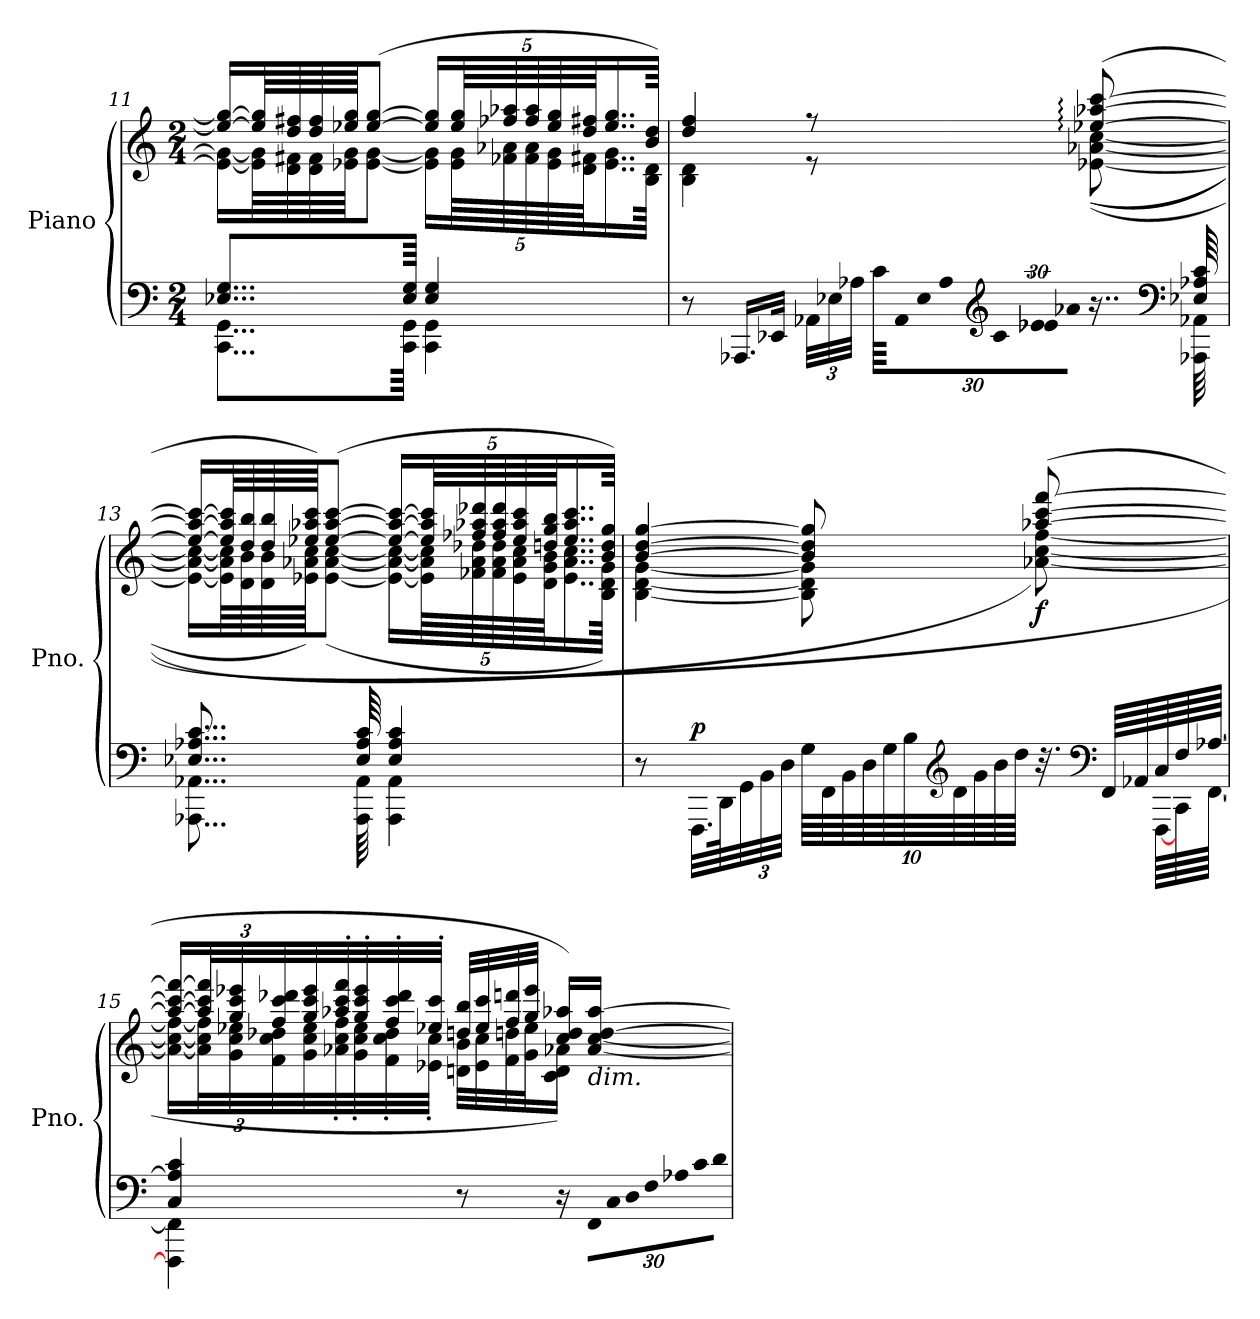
**kern	**kern	**dynam
*part1	*part1	*part1
*staff2	*staff1	*staff1/2
*I"Piano	*	*
*I'Pno.	*	*
!!LO:PB:g=z
*clefF4	*clefG2	*
*k[]	*k[]	*
*M2/4	*M2/4	*
=11	=11	=11
*^	*^	*
8...E-X/ 8...G/L	8...CC\ 8...GG\L	16ee-/_ 16gg/_LL	16e-\_ 16g\_LL	.
.	.	64ee-/] 64gg/]LL	64e-\] 64g\]LL	.
.	.	64dd/ 64ff#X/	64d\ 64f#X\	.
.	.	64dd/ 64ff#/	64d\ 64f#\	.
.	.	64ee-X/ 64gg/JJJ	64e-X\ 64g\JJJ	.
.	.	(>[8ee-/ [8gg/J	[8e-\ [8g\J	.
64E-/ 64G/Jkkk	64CC\ 64GG\Jkkk	.	.	.
4E-/ 4G/	4CC\ 4GG\	16ee-/] 16gg/]LL	16e-\] 16g\]LL	.
*	*	*Xbrackettup	*	*
.	.	80ee-/ 80gg/LL	80e-\ 80g\LL	.
.	.	80ff-X/ 80aa-X/	80f-X\ 80a-X\	.
.	.	80ff-/ 80aa-/	80f-\ 80a-\	.
.	.	80ee-/ 80gg/	80e-\ 80g\	.
.	.	80dd/ 80ff#X/JJ	80d\ 80f#X\JJ	.
.	.	16..ee-/ 16..gg/	16..e-\ 16..g\	.
.	.	64b/ 64dd/JJkk)	64B\ 64d\JJkk	.
=12	=12	=12	=12	=12
8r	16ryy	4dd/ 4ff/	4B\ 4d\	.
*v	*v	*	*	*
(>16.AAA-X/LL	.	.	.
32EE-X/JJk	.	.	.
*Xbrackettup	*	*	*
48AA-X\LLL	8r	8r	.
48E-X\	.	.	.
48A-X\JJJ	.	.	.
!LO:N:vis=64	!	!	!
*^	*	*	*
*	*brackettup	*	*	*
!	!LO:N:vis=64	!	!	!
1920%17c\LLLL	1920%17ryy	.	.	.
!LO:N:vis=64	!LO:N:vis=64	!	!	!
1920%17AA-\	1920%17ryy	.	.	.
!LO:N:vis=64	!LO:N:vis=64	!	!	!
1920%17E-\	1920%17ryy	.	.	.
!LO:N:vis=64	!LO:N:vis=64	!	!	!
1920%17A-\	1920%17ryy	.	.	.
*clefG2	*	*	*	*
!LO:N:vis=64	!LO:N:vis=64	!	!	!
1920%17c\	1920%17ryy	.	.	.
!LO:N:vis=64	!LO:N:vis=32	!	!	!
(<1920%17e-X\	960%17e-/	.	.	.
!LO:N:vis=64	!	!	!	!
1920%17a-X\JJJJ	.	.	.	.
16..r	16..ryy	.	.	.
.	.	(>[8ee-X/: [8aa-X/: [8ccc/:	((((<[8e-X\ [8a-X\ [8cc\	.
*clefF4	*	*	*	*
64E-X/ 64A-X/ 64c/	64AAA-X\ 64AA-X\	.	.	.
1920ryy	1920ryy	.	.	.
!!LO:LB:g=z	!!
=13	=13	=13	=13	=13
8...E-X/ 8...A-X/ 8...c/	8...AAA-X\ 8...AA-X\	16ee-/_ 16aa-/_ 16ccc/_LL	16e-\_ 16a-\_ 16cc\_LL	.
.	.	64ee-/] 64aa-/] 64ccc/]LL	64e-\] 64a-\] 64cc\]LL	.
.	.	64dd/ 64bb/	64d\ 64b\	.
.	.	64dd/ 64bb/	64d\ 64b\	.
.	.	64ee-X/ 64aa-X/ 64ccc/JJJ)	64e-X\ 64a-X\ 64cc\JJJ)	.
.	.	(>[8ee-/ [8aa-/ [8ccc/J	(<[8e-\ [8a-\ [8cc\J	.
64E-/ 64A-/ 64c/	64AAA-\ 64AA-\	.	.	.
4E-/ 4A-/ 4c/	4AAA-\ 4AA-\	16ee-/_ 16aa-/_ 16ccc/_LL	16e-\_ 16a-\_ 16cc\_LL	.
.	.	80ee-/] 80aa-/] 80ccc/]LL	80e-\] 80a-\] 80cc\]LL	.
.	.	80ff-X/ 80aa-X/ 80ddd-X/	80f-X\ 80a-\ 80dd-X\	.
.	.	80ff-/ 80aa-/ 80ddd-/	80f-\ 80a-\ 80dd-\	.
.	.	80ee-/ 80aa-/ 80ccc/	80e-\ 80a-\ 80cc\	.
.	.	80ddn/ 80gg/ 80bb/JJ	80d\ 80g\ 80b\JJ	.
.	.	16..ee-/ 16..aa-/ 16..ccc/	16..e-\ 16..a-\ 16..cc\	.
.	.	64b/ 64dd/ 64gg/JJkk)	64B\ 64d\ 64g\JJkk)	.
=14	=14	=14	=14	=14
8r	64ryy	[4b/ [4dd/ [4gg/	[4B\ [4d\ [4g\	.
!	!	!	!	!LO:DY:a=2
*v	*v	*	*	*
32.FFF\LLL	.	.	p
64DD\K	.	.	.
*Xbrackettup	*	*	*
48GG\	.	.	.
48BB\	.	.	.
48D\JJJ	.	.	.
80G\LLLL	8b/] 8dd/] 8gg/]	8B\] 8d\] 8g\]	.
80FF\	.	.	.
80BB\	.	.	.
80D\	.	.	.
80G\	.	.	.
80B\	.	.	.
*clefG2	*	*	*
80d\	.	.	.
80g\	.	.	.
80b\	.	.	.
80dd\JJJJ	.	.	.
!	!	!	!LO:DY:b
32.r	(>[8aa-X/ [8ccc/ [8fff/	[8a-X\ [8cc\ [8ff\)	f
*clefF4	*	*	*
64FF/LLLL	.	.	.
64AA-X/	.	.	.
*^	*	*	*
64C/	[64FFF\LLLL	.	.	.
64F/	64CC\	.	.	.
[64A-X/JJJJ	[64FF\JJJJ	.	.	.
!!LO:LB:g=z	!!
=15	=15	=15	=15	=15
4C/ 4A-/] 4c/	4FFF\] 4FF\]	24aa-/_ 24ccc/_ 24fff/_LL	24a-\_ 24cc\_ 24ff\_LL	.
.	.	48aa-/] 48ccc/] 48fff/]L	48a-\] 48cc\] 48ff\]L	.
.	.	48gg/ 48ccc/ 48eee-X/	48g\ 48cc\ 48ee-X\	.
.	.	48ff/ 48ccc/ 48ddd-X/	48f\ 48cc\ 48dd-X\	.
.	.	48gg/ 48ccc/ 48eee-/	48g\ 48cc\ 48ee-\	.
.	.	32aa-X/' 32ccc/' 32fff/'	32a-X\' 32cc\' 32ff\'	.
.	.	32gg/' 32ccc/' 32eee-/'	32g\' 32cc\' 32ee-\'	.
.	.	32ff/' 32ccc/' 32ddd-/'	32f\' 32cc\' 32dd-\'	.
.	.	32ee-X/' 32ccc/'JJJ	32e-X\' 32cc\'JJJ	.
8r	1920ryy	32ddn/ 32bb/LLL	32dn\ 32b\LLL	.
.	1920%479ryy	.	.	.
.	.	32ee-/ 32ccc/	32e-\ 32cc\	.
.	.	32ff/ 32dddn/	32f\ 32ddn\	.
.	.	32gg/ 32eee-/JJJ	32g\ 32ee-\J	.
16r	.	16cc/ 16dd/ 16aa-X/LL)	16c\ 16d\ 16a-X\JJ)	.
!	!	!LO:TX:b:i:t=dim.	!	!
!LO:N:vis=64	!	!	!	!
1920%17FF\LLLL	.	[16a-/ [16cc/ [16dd/ [16aa-/JJ	16ryy	.
!LO:N:vis=64	!	!	!	!
1920%17C\	.	.	.	.
!LO:N:vis=64	!	!	!	!
1920%17D\	.	.	.	.
!LO:N:vis=64	!	!	!	!
1920%17F\	.	.	.	.
!LO:N:vis=64	!	!	!	!
1920%17A-X\	.	.	.	.
!LO:N:vis=64	!	!	!	!
1920%17c\	.	.	.	.
!LO:N:vis=64	!	!	!	!
1920%17d\JJJJ	.	.	.	.
1920ryy	.	.	.	.
*v	*v	*	*	*
*	*v	*v	*
=	=	=
*-	*-	*-
